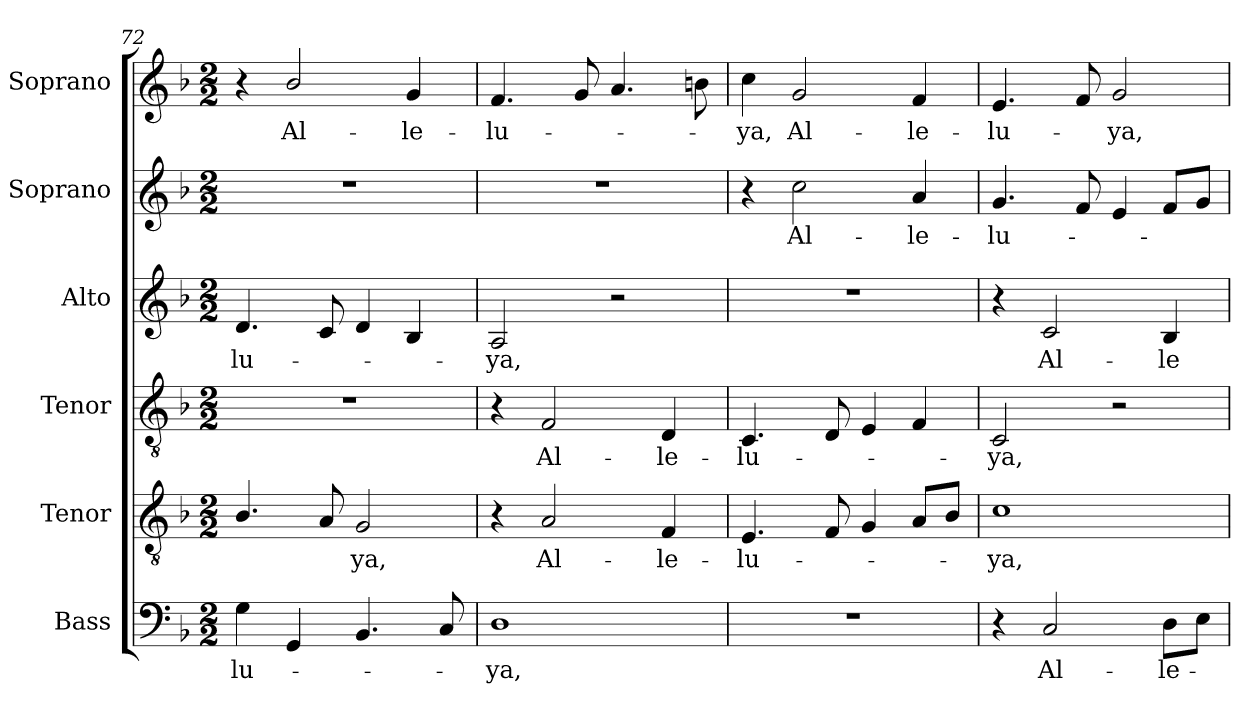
**kern	**text	**kern	**text	**kern	**text	**kern	**text	**kern	**text	**kern	**text
*part6	*part6	*part5	*part5	*part4	*part4	*part3	*part3	*part2	*part2	*part1	*part1
*staff6	*staff6	*staff5	*staff5	*staff4	*staff4	*staff3	*staff3	*staff2	*staff2	*staff1	*staff1
*I"Bass	*	*I"Tenor	*	*I"Tenor	*	*I"Alto	*	*I"Soprano	*	*I"Soprano	*
*I'B.	*	*I'T.	*	*I'T.	*	*I'A.	*	*I'S.	*	*I'S.	*
*clefF4	*	*clefGv2	*	*clefGv2	*	*clefG2	*	*clefG2	*	*clefG2	*
*	*	*ITrd7c12	*	*ITrd7c12	*	*	*	*	*	*	*
*k[b-]	*	*k[b-]	*	*k[b-]	*	*k[b-]	*	*k[b-]	*	*k[b-]	*
*F:	*	*F:	*	*F:	*	*F:	*	*F:	*	*F:	*
*M2/2	*	*M2/2	*	*M2/2	*	*M2/2	*	*M2/2	*	*M2/2	*
=72	=72	=72	=72	=72	=72	=72	=72	=72	=72	=72	=72
!	!LO:LY:b:color=#000000	!	!	!	!	!	!	!	!	!	!
!	!	!	!	!	!	!	!LO:LY:b:color=#000000	!	!	!	!
4Gi\	-lu-	4.BB-i/	.	1r	.	4.di/	-lu-	1r	.	4r	.
!	!	!	!	!	!	!	!	!	!	!	!LO:LY:b:color=#000000
4GGi/	.	.	.	.	.	.	.	.	.	2b-i/	Al-
.	.	8AAi/	.	.	.	8ci/	.	.	.	.	.
!	!	!	!LO:LY:b:color=#000000	!	!	!	!	!	!	!	!
4.BB-i/	.	2GGi/	-ya,	.	.	4di/	.	.	.	.	.
!	!	!	!	!	!	!	!	!	!	!	!LO:LY:b:color=#000000
.	.	.	.	.	.	4B-i/	.	.	.	4gi/	-le-
8Ci/	.	.	.	.	.	.	.	.	.	.	.
=73	=73	=73	=73	=73	=73	=73	=73	=73	=73	=73	=73
!	!LO:LY:b:color=#000000	!	!	!	!	!	!	!	!	!	!
!	!	!	!	!	!	!	!LO:LY:b:color=#000000	!	!	!	!
!	!	!	!	!	!	!	!	!	!	!	!LO:LY:b:color=#000000
1Di	-ya,	4r	.	4r	.	2Ai/	-ya,	1r	.	4.fi/	-lu-
!	!	!	!LO:LY:b:color=#000000	!	!	!	!	!	!	!	!
!	!	!	!	!	!LO:LY:b:color=#000000	!	!	!	!	!	!
.	.	2AAi/	Al-	2FFi/	Al-	.	.	.	.	.	.
.	.	.	.	.	.	.	.	.	.	8gi/	.
.	.	.	.	.	.	2r	.	.	.	4.ai/	.
!	!	!	!LO:LY:b:color=#000000	!	!	!	!	!	!	!	!
!	!	!	!	!	!LO:LY:b:color=#000000	!	!	!	!	!	!
.	.	4FFi/	-le-	4DDi/	-le-	.	.	.	.	.	.
.	.	.	.	.	.	.	.	.	.	8bni\	.
=74	=74	=74	=74	=74	=74	=74	=74	=74	=74	=74	=74
!	!	!	!LO:LY:b:color=#000000	!	!	!	!	!	!	!	!
!	!	!	!	!	!LO:LY:b:color=#000000	!	!	!	!	!	!
!	!	!	!	!	!	!	!	!	!	!	!LO:LY:b:color=#000000
1r	.	4.EEi/	-lu-	4.CCi/	-lu-	1r	.	4r	.	4cci\	-ya,
!	!	!	!	!	!	!	!	!	!LO:LY:b:color=#000000	!	!
!	!	!	!	!	!	!	!	!	!	!	!LO:LY:b:color=#000000
.	.	.	.	.	.	.	.	2cci\	Al-	2gi/	Al-
.	.	8FFi/	.	8DDi/	.	.	.	.	.	.	.
.	.	4GGi/	.	4EEi/	.	.	.	.	.	.	.
!	!	!	!	!	!	!	!	!	!LO:LY:b:color=#000000	!	!
!	!	!	!	!	!	!	!	!	!	!	!LO:LY:b:color=#000000
.	.	8AAi/L	.	4FFi/	.	.	.	4ai/	-le-	4fi/	-le-
.	.	8BB-i/J	.	.	.	.	.	.	.	.	.
!!LO:PB:g=z
=75	=75	=75	=75	=75	=75	=75	=75	=75	=75	=75	=75
!	!	!	!LO:LY:b:color=#000000	!	!	!	!	!	!	!	!
!	!	!	!	!	!LO:LY:b:color=#000000	!	!	!	!	!	!
!	!	!	!	!	!	!	!	!	!LO:LY:b:color=#000000	!	!
!	!	!	!	!	!	!	!	!	!	!	!LO:LY:b:color=#000000
4r	.	1Ci	-ya,	2CCi/	-ya,	4r	.	4.gi/	-lu-	4.ei/	-lu-
!	!LO:LY:b:color=#000000	!	!	!	!	!	!	!	!	!	!
!	!	!	!	!	!	!	!LO:LY:b:color=#000000	!	!	!	!
2Ci/	Al-	.	.	.	.	2ci/	Al-	.	.	.	.
.	.	.	.	.	.	.	.	8fi/	.	8fi/	.
!	!	!	!	!	!	!	!	!	!	!	!LO:LY:b:color=#000000
.	.	.	.	2r	.	.	.	4ei/	.	2gi/	-ya,
!	!LO:LY:b:color=#000000	!	!	!	!	!	!	!	!	!	!
!	!	!	!	!	!	!	!LO:LY:b:color=#000000	!	!	!	!
8Di\L	-le-	.	.	.	.	4B-i/	-le-	8fi/L	.	.	.
8Ei\J	.	.	.	.	.	.	.	8gi/J	.	.	.
=	=	=	=	=	=	=	=	=	=	=	=
*-	*-	*-	*-	*-	*-	*-	*-	*-	*-	*-	*-
